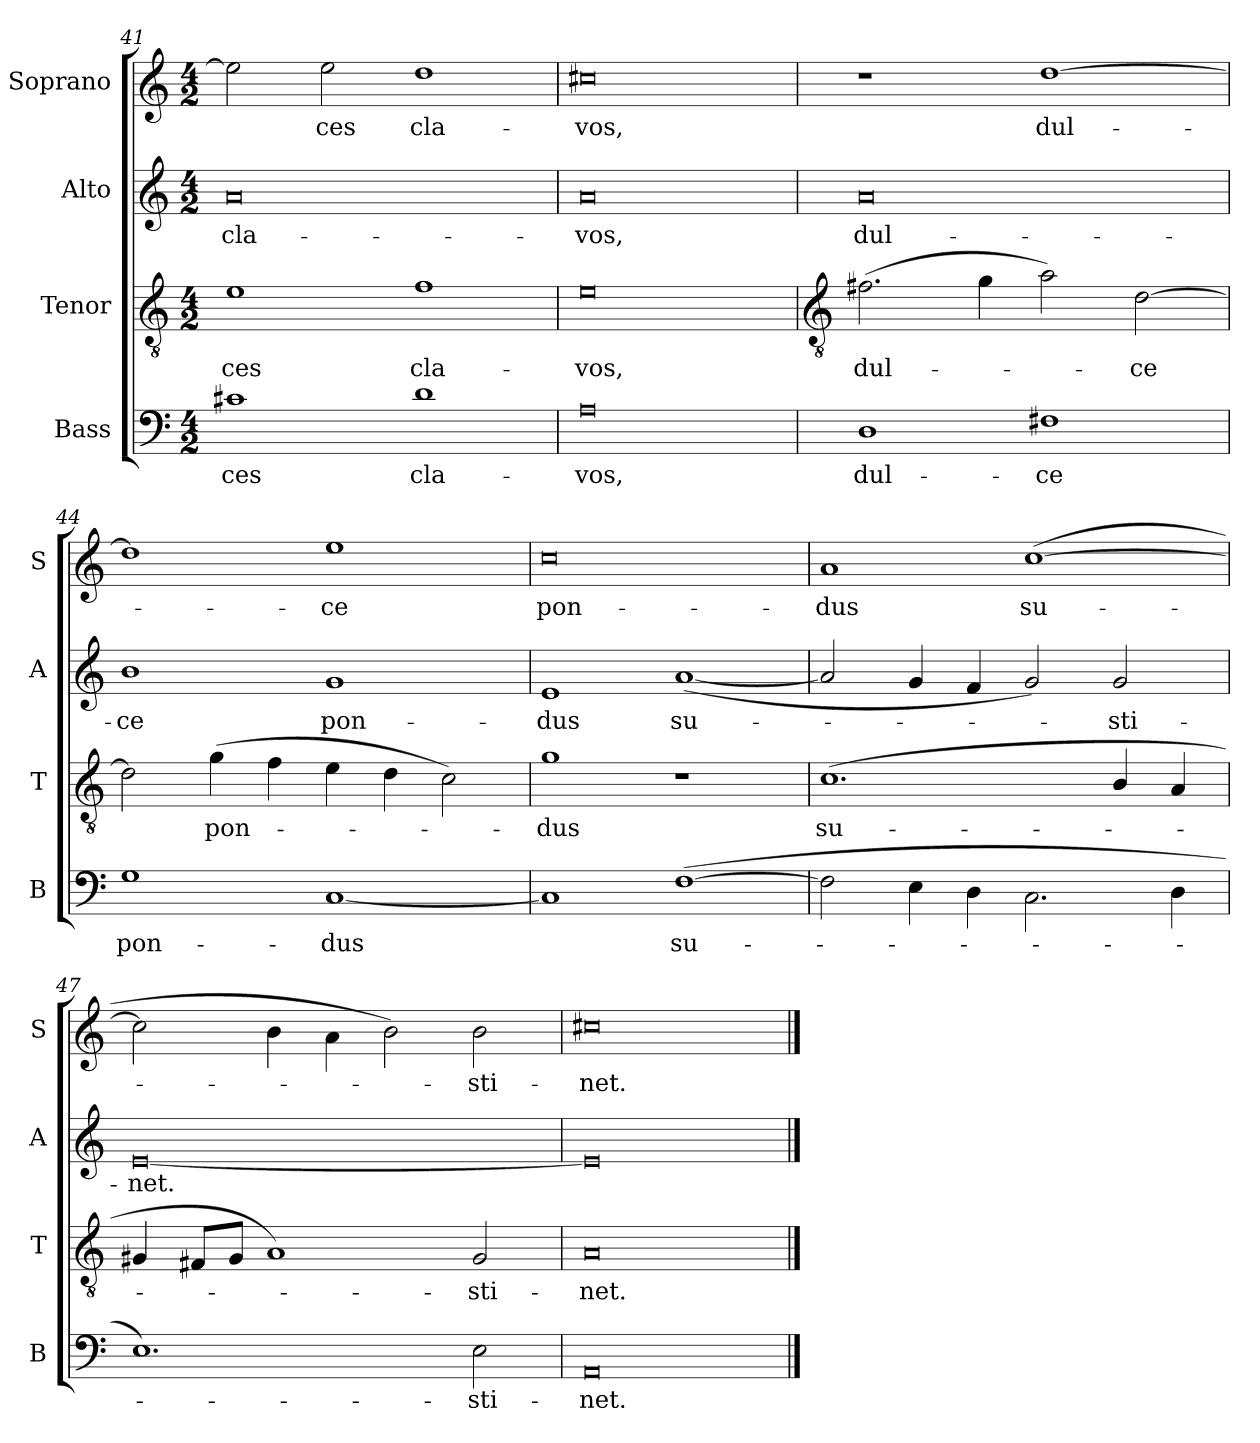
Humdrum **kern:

**kern	**text	**kern	**text	**kern	**text	**kern	**text
*part4	*part4	*part3	*part3	*part2	*part2	*part1	*part1
*staff4	*staff4	*staff3	*staff3	*staff2	*staff2	*staff1	*staff1
*I"Bass	*	*I"Tenor	*	*I"Alto	*	*I"Soprano	*
*I'B	*	*I'T	*	*I'A	*	*I'S	*
*clefF4	*	*clefGv2	*	*clefG2	*	*clefG2	*
*k[]	*	*k[]	*	*k[]	*	*k[]	*
*C:	*	*C:	*	*C:	*	*C:	*
*M4/2	*	*M4/2	*	*M4/2	*	*M4/2	*
=41	=41	=41	=41	=41	=41	=41	=41
!	!LO:LY:b	!	!LO:LY:b	!	!LO:LY:b	!	!
1c#X	-ces	1e	-ces	0a	cla-	2ee]	.
!	!	!	!	!	!	!	!LO:LY:b
.	.	.	.	.	.	2ee	ces
!	!LO:LY:b	!	!LO:LY:b	!	!	!	!LO:LY:b
1d	cla-	1f	cla-	.	.	1dd	cla-
=42	=42	=42	=42	=42	=42	=42	=42
!	!LO:LY:b	!	!LO:LY:b	!	!LO:LY:b	!	!LO:LY:b
0A	-vos,	0e	-vos,	0a	-vos,	0cc#X	-vos,
!!LO:LB:g=z
=43	=43	=43	=43	=43	=43	=43	=43
*	*	*clefGv2	*	*	*	*	*
!	!LO:LY:b	!	!LO:LY:b	!	!LO:LY:b	!	!
1D	dul-	(>2.f#X	dul-	0a	dul-	1r	.
.	.	4g	.	.	.	.	.
!	!LO:LY:b	!	!	!	!	!	!LO:LY:b
1F#X	-ce	2a)	.	.	.	[1dd	dul-
!	!	!	!LO:LY:b	!	!	!	!
.	.	[2d	ce	.	.	.	.
=44	=44	=44	=44	=44	=44	=44	=44
!	!LO:LY:b	!	!	!	!LO:LY:b	!	!
1G	pon-	2d]	.	1b	-ce	1dd]	.
!	!	!	!LO:LY:b	!	!	!	!
.	.	(>4g	pon-	.	.	.	.
.	.	4f	.	.	.	.	.
!	!LO:LY:b	!	!	!	!LO:LY:b	!	!LO:LY:b
[1C	-dus	4e	.	1g	pon-	1ee	ce
.	.	4d	.	.	.	.	.
.	.	2c)	.	.	.	.	.
=45	=45	=45	=45	=45	=45	=45	=45
!	!	!	!LO:LY:b	!	!LO:LY:b	!	!LO:LY:b
1C]	.	1g	dus	1e	-dus	0cc	pon-
!	!LO:LY:b	!	!	!	!LO:LY:b	!	!
(>[1F	su-	1r	.	(<[1a	su-	.	.
=46	=46	=46	=46	=46	=46	=46	=46
!	!	!	!LO:LY:b	!	!	!	!LO:LY:b
2F]	.	(<1.c	su-	2a]	.	1a	-dus
4E	.	.	.	4g	.	.	.
4D	.	.	.	4f	.	.	.
!	!	!	!	!	!	!	!LO:LY:b
2.C\	.	.	.	2g)	.	(>[1cc	su-
!	!	!	!	!	!LO:LY:b	!	!
.	.	4B/	.	2g	sti-	.	.
4D	.	4A	.	.	.	.	.
=47	=47	=47	=47	=47	=47	=47	=47
!	!	!	!	!	!LO:LY:b	!	!
1.E)	.	4G#X	.	[0e	-net.	2cc]	.
.	.	8F#XL	.	.	.	.	.
.	.	8G#J	.	.	.	.	.
.	.	1A)	.	.	.	4b\	.
.	.	.	.	.	.	4a\	.
.	.	.	.	.	.	2b\)	.
!	!LO:LY:b	!	!LO:LY:b	!	!	!	!LO:LY:b
2E	sti-	2G#	sti-	.	.	2b\	sti-
=48	=48	=48	=48	=48	=48	=48	=48
!	!LO:LY:b	!	!LO:LY:b	!	!	!	!LO:LY:b
0AA	-net.	0A	-net.	0e]	.	0cc#X	-net.
==	==	==	==	==	==	==	==
*-	*-	*-	*-	*-	*-	*-	*-
